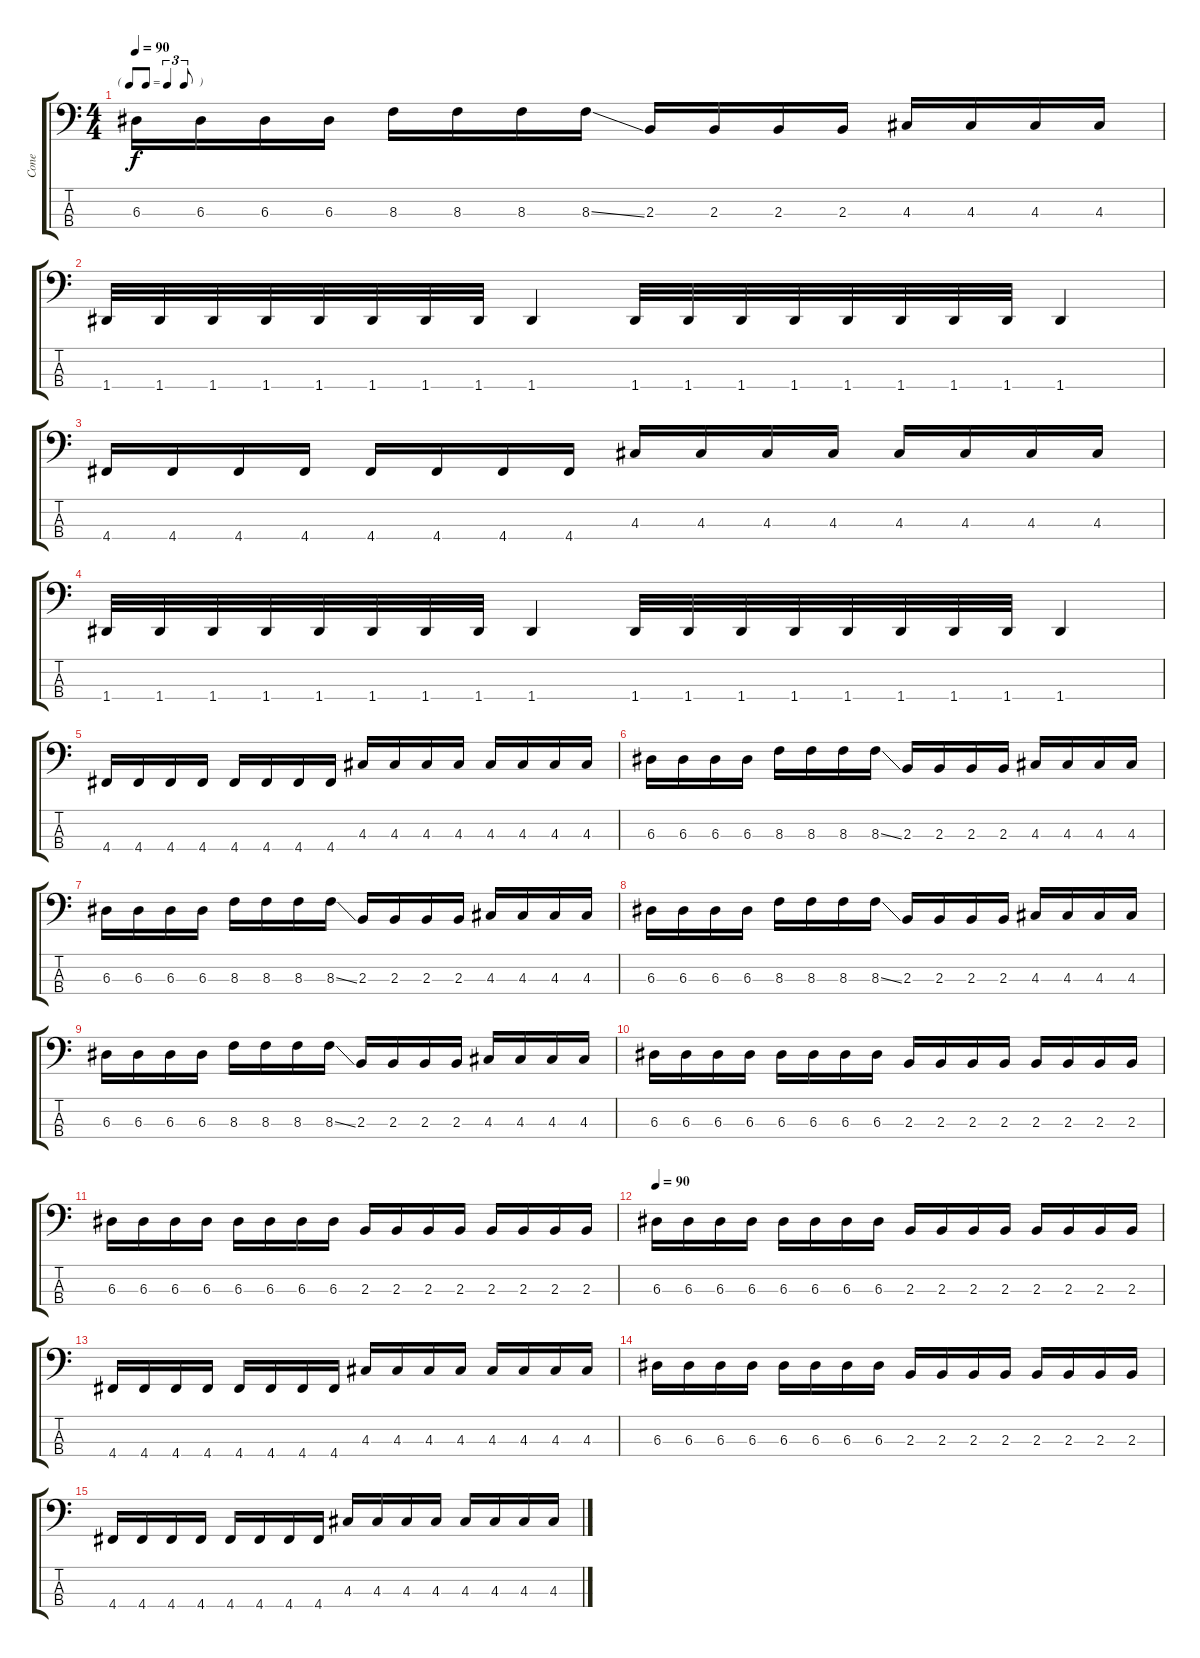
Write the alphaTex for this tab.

\track ("Cone" "Cone") {instrument electricbasspick}
\staff {score tabs}
\tuning (G2 D2 A1 D1) {hide}
\ts (4 4)
\tf triplet8th
\tempo 90
\clef f4
\ks c
6.3.16{dy f} 6.3.16 6.3.16 6.3.16 8.3.16 8.3.16 8.3.16 8.3{ss}.16 2.3.16 2.3.16 2.3.16 2.3.16 4.3.16 4.3.16 4.3.16 4.3.16 |
1.4.32 1.4.32 1.4.32 1.4.32 1.4.32 1.4.32 1.4.32 1.4.32 1.4.4 1.4.32 1.4.32 1.4.32 1.4.32 1.4.32 1.4.32 1.4.32 1.4.32 1.4.4 |
4.4.16 4.4.16 4.4.16 4.4.16 4.4.16 4.4.16 4.4.16 4.4.16 4.3.16 4.3.16 4.3.16 4.3.16 4.3.16 4.3.16 4.3.16 4.3.16 |
1.4.32 1.4.32 1.4.32 1.4.32 1.4.32 1.4.32 1.4.32 1.4.32 1.4.4 1.4.32 1.4.32 1.4.32 1.4.32 1.4.32 1.4.32 1.4.32 1.4.32 1.4.4 |
4.4.16 4.4.16 4.4.16 4.4.16 4.4.16 4.4.16 4.4.16 4.4.16 4.3.16 4.3.16 4.3.16 4.3.16 4.3.16 4.3.16 4.3.16 4.3.16 |
6.3.16 6.3.16 6.3.16 6.3.16 8.3.16 8.3.16 8.3.16 8.3{ss}.16 2.3.16 2.3.16 2.3.16 2.3.16 4.3.16 4.3.16 4.3.16 4.3.16 |
6.3.16 6.3.16 6.3.16 6.3.16 8.3.16 8.3.16 8.3.16 8.3{ss}.16 2.3.16 2.3.16 2.3.16 2.3.16 4.3.16 4.3.16 4.3.16 4.3.16 |
6.3.16 6.3.16 6.3.16 6.3.16 8.3.16 8.3.16 8.3.16 8.3{ss}.16 2.3.16 2.3.16 2.3.16 2.3.16 4.3.16 4.3.16 4.3.16 4.3.16 |
6.3.16 6.3.16 6.3.16 6.3.16 8.3.16 8.3.16 8.3.16 8.3{ss}.16 2.3.16 2.3.16 2.3.16 2.3.16 4.3.16 4.3.16 4.3.16 4.3.16 |
6.3.16 6.3.16 6.3.16 6.3.16 6.3.16 6.3.16 6.3.16 6.3.16 2.3.16 2.3.16 2.3.16 2.3.16 2.3.16 2.3.16 2.3.16 2.3.16 |
6.3.16 6.3.16 6.3.16 6.3.16 6.3.16 6.3.16 6.3.16 6.3.16 2.3.16 2.3.16 2.3.16 2.3.16 2.3.16 2.3.16 2.3.16 2.3.16 |
\tempo 90
6.3.16 6.3.16 6.3.16 6.3.16 6.3.16 6.3.16 6.3.16 6.3.16 2.3.16 2.3.16 2.3.16 2.3.16 2.3.16 2.3.16 2.3.16 2.3.16 |
4.4.16 4.4.16 4.4.16 4.4.16 4.4.16 4.4.16 4.4.16 4.4.16 4.3.16 4.3.16 4.3.16 4.3.16 4.3.16 4.3.16 4.3.16 4.3.16 |
6.3.16 6.3.16 6.3.16 6.3.16 6.3.16 6.3.16 6.3.16 6.3.16 2.3.16 2.3.16 2.3.16 2.3.16 2.3.16 2.3.16 2.3.16 2.3.16 |
4.4.16 4.4.16 4.4.16 4.4.16 4.4.16 4.4.16 4.4.16 4.4.16 4.3.16 4.3.16 4.3.16 4.3.16 4.3.16 4.3.16 4.3.16 4.3.16
